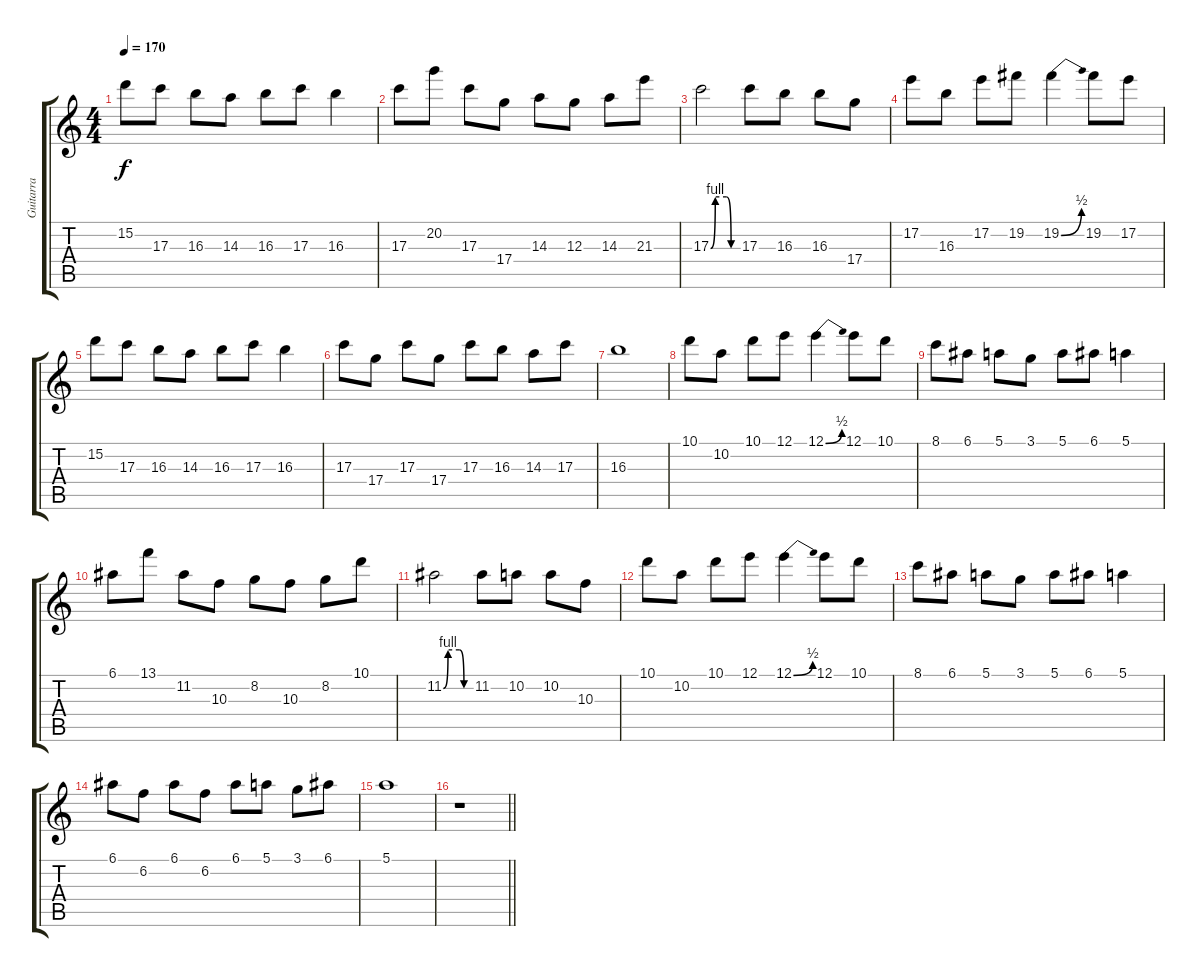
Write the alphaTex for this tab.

\track ("Guitarra" "Guitarra") {instrument distortionguitar}
\staff {score tabs}
\tuning (E4 B3 G3 D3 A2 E2) {hide}
\ts (4 4)
\tempo 170
\clef g2
\ks c
15.2.8{dy f} 17.3.8 16.3.8 14.3.8 16.3.8 17.3.8 16.3.4 |
17.3.8 20.2.8 17.3.8 17.4.8 14.3.8 12.3.8 14.3.8 21.3.8 |
17.3{be (custom 0 0 10 4 35 4 45 0 60 0)}.2 17.3.8 16.3.8 16.3.8 17.4.8 |
17.2.8 16.3.8 17.2.8 19.2.8 19.2{be (bend 0 0 60 2)}.4 19.2.8 17.2.8 |
15.2.8 17.3.8 16.3.8 14.3.8 16.3.8 17.3.8 16.3.4 |
17.3.8 17.4.8 17.3.8 17.4.8 17.3.8 16.3.8 14.3.8 17.3.8 |
16.3.1 |
10.1.8 10.2.8 10.1.8 12.1.8 12.1{be (bend 0 0 60 2)}.4 12.1.8 10.1.8 |
8.1.8 6.1.8 5.1.8 3.1.8 5.1.8 6.1.8 5.1.4 |
6.1.8 13.1.8 11.2.8 10.3.8 8.2.8 10.3.8 8.2.8 10.1.8 |
11.2{be (custom 0 0 10 4 35 4 45 0 60 0)}.2 11.2.8 10.2.8 10.2.8 10.3.8 |
10.1.8 10.2.8 10.1.8 12.1.8 12.1{be (bend 0 0 60 2)}.4 12.1.8 10.1.8 |
8.1.8 6.1.8 5.1.8 3.1.8 5.1.8 6.1.8 5.1.4 |
6.1.8 6.2.8 6.1.8 6.2.8 6.1.8 5.1.8 3.1.8 6.1.8 |
5.1.1 |
\barLineRight lightlight
r.1
